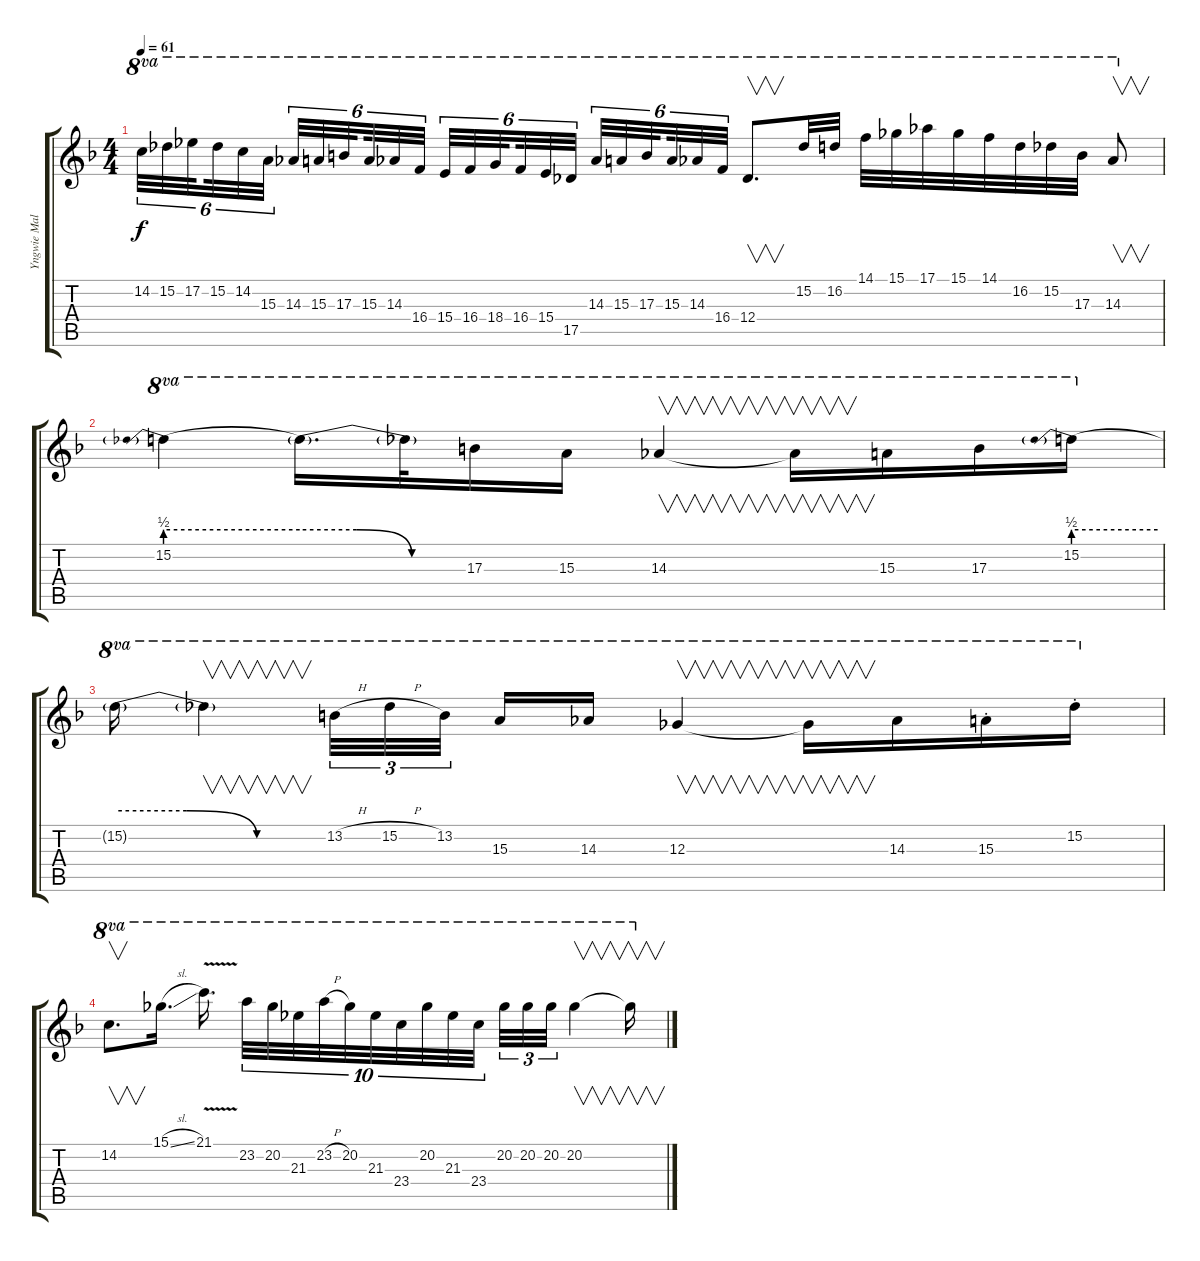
\track ("Yngwie Malmsteen" "Yngwie Mal") {instrument distortionguitar}
\staff {score tabs}
\tuning (Eb4 Bb3 Gb3 Db3 Ab2 Eb2) {hide}
\ts (4 4)
\tempo 61
\clef g2
\ks f
14.2.32{tu (6 4) ot 8va dy f} 15.2.32{tu (6 4) ot 8va} 17.2.32{tu (6 4) ot 8va beam splitsecondary} 15.2.32{tu (6 4) ot 8va} 14.2.32{tu (6 4) ot 8va} 15.3.32{tu (6 4) ot 8va beam splitsecondary} 14.3.32{tu (6 4) ot 8va} 15.3.32{tu (6 4) ot 8va} 17.3.32{tu (6 4) ot 8va beam splitsecondary} 15.3.32{tu (6 4) ot 8va} 14.3.32{tu (6 4) ot 8va} 16.4.32{tu (6 4) ot 8va} 15.4.32{tu (6 4) ot 8va} 16.4.32{tu (6 4) ot 8va} 18.4.32{tu (6 4) ot 8va beam splitsecondary} 16.4.32{tu (6 4) ot 8va} 15.4.32{tu (6 4) ot 8va} 17.5.32{tu (6 4) ot 8va beam splitsecondary} 14.3.32{tu (6 4) ot 8va} 15.3.32{tu (6 4) ot 8va} 17.3.32{tu (6 4) ot 8va beam splitsecondary} 15.3.32{tu (6 4) ot 8va} 14.3.32{tu (6 4) ot 8va} 16.4.32{tu (6 4) ot 8va} 12.4.8{v d ot 8va} 15.2.32{ot 8va} 16.2.32{ot 8va} 14.1.32{ot 8va} 15.1.32{ot 8va} 17.1.32{ot 8va} 15.1.32{ot 8va} 14.1.32{ot 8va} 16.2.32{ot 8va} 15.2.32{ot 8va} 17.3.32{ot 8va} 14.3.8{v ot 8va} |
15.2{be (prebend 0 2 60 2)}.4{ot 8va} 15.2{be (custom 0 2 20 2 40 0 60 0) t}.16{d ot 8va} 15.2{t}.32{ot 8va} 17.3.16{ot 8va} 15.3.16{ot 8va} 14.3.4{v ot 8va} 14.3{t}.16{v ot 8va} 15.3.16{ot 8va} 17.3.16{ot 8va} 15.2{be (prebend 0 2 60 2)}.16{ot 8va} |
15.2{be (custom 0 2 20 2 40 0 60 0) t}.16{ot 8va} 15.2{t}.4{v ot 8va} 13.2{h}.32{tu (3 2) ot 8va} 15.2{h}.32{tu (3 2) ot 8va} 13.2.32{tu (3 2) ot 8va beam splitsecondary} 15.3.16{ot 8va} 14.3.16{ot 8va} 12.3.4{v ot 8va} 12.3{t}.16{v ot 8va} 14.3.16{ot 8va} 15.3{st}.16{ot 8va} 15.2{st}.16{ot 8va} |
14.2.8{v d ot 8va} 15.1{sl}.16{d ot 8va} 21.1{v}.16{d ot 8va beam splitsecondary} 23.2.32{tu (10 8) ot 8va} 20.2.32{tu (10 8) ot 8va} 21.3.32{tu (10 8) ot 8va} 23.2{h}.32{tu (10 8) ot 8va} 20.2.32{tu (10 8) ot 8va} 21.3.32{tu (10 8) ot 8va} 23.4.32{tu (10 8) ot 8va} 20.2.32{tu (10 8) ot 8va} 21.3.32{tu (10 8) ot 8va} 23.4.32{tu (10 8) ot 8va beam splitsecondary} 20.2.32{tu (3 2) ot 8va} 20.2.32{tu (3 2) ot 8va} 20.2.32{tu (3 2) ot 8va} 20.2.4{v ot 8va} 20.2{t}.16{v ot 8va}
